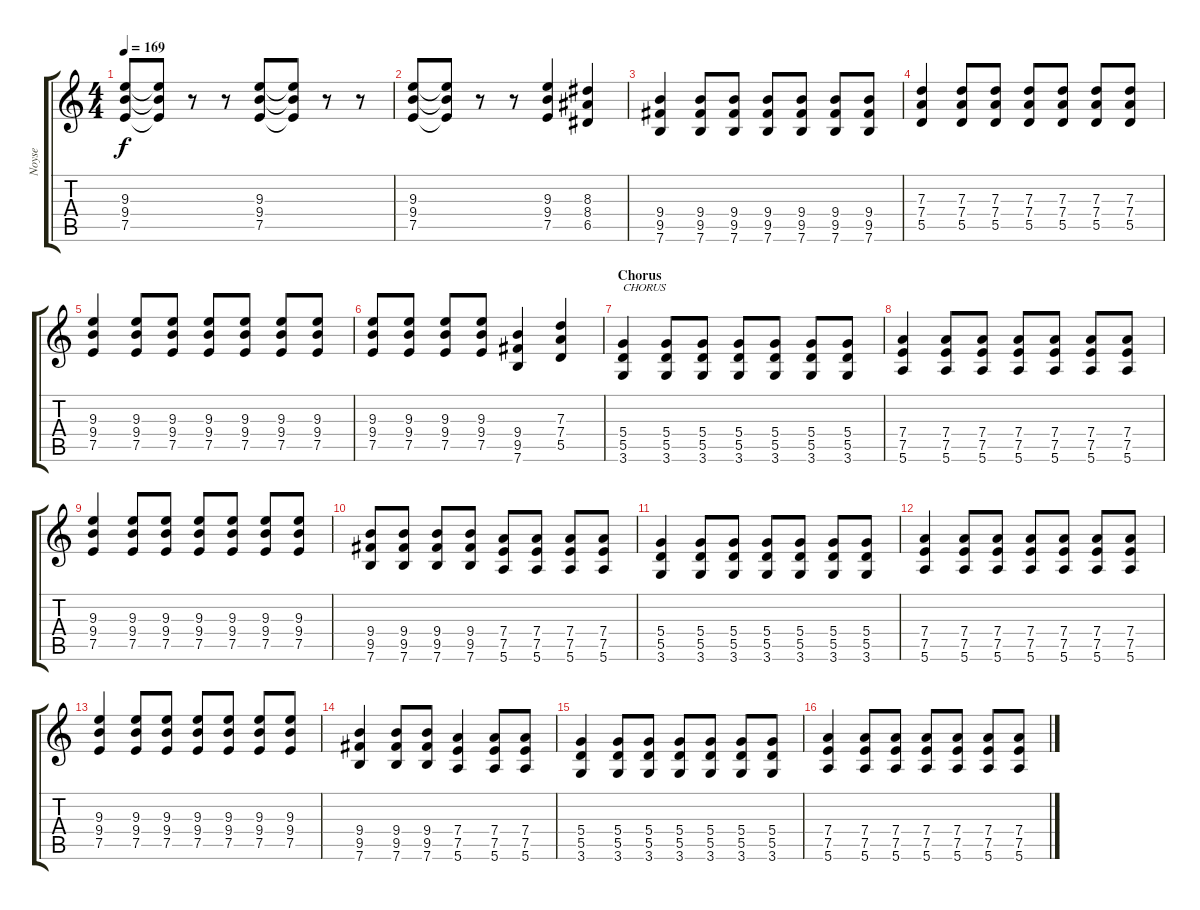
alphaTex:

\track ("Noyse" "Noyse") {instrument distortionguitar}
\staff {score tabs}
\tuning (E4 B3 G3 D3 A2 E2) {hide}
\ts (4 4)
\tempo 169
\clef g2
\ks c
(9.3 9.4 7.5).8{dy f} (9.3{t} 9.4{t} 7.5{t}).8 r.8 r.8 (9.3 9.4 7.5).8 (9.3{t} 9.4{t} 7.5{t}).8 r.8 r.8 |
(9.3 9.4 7.5).8 (9.3{t} 9.4{t} 7.5{t}).8 r.8 r.8 (9.3 9.4 7.5).4 (8.3 8.4 6.5).4 |
(9.4 9.5 7.6).4 (9.4 9.5 7.6).8 (9.4 9.5 7.6).8 (9.4 9.5 7.6).8 (9.4 9.5 7.6).8 (9.4 9.5 7.6).8 (9.4 9.5 7.6).8 |
(7.3 7.4 5.5).4 (7.3 7.4 5.5).8 (7.3 7.4 5.5).8 (7.3 7.4 5.5).8 (7.3 7.4 5.5).8 (7.3 7.4 5.5).8 (7.3 7.4 5.5).8 |
(9.3 9.4 7.5).4 (9.3 9.4 7.5).8 (9.3 9.4 7.5).8 (9.3 9.4 7.5).8 (9.3 9.4 7.5).8 (9.3 9.4 7.5).8 (9.3 9.4 7.5).8 |
(9.3 9.4 7.5).8 (9.3 9.4 7.5).8 (9.3 9.4 7.5).8 (9.3 9.4 7.5).8 (9.4 9.5 7.6).4 (7.3 7.4 5.5).4 |
\section ("" "Chorus")
(5.4 5.5 3.6).4{txt "CHORUS"} (5.4 5.5 3.6).8 (5.4 5.5 3.6).8 (5.4 5.5 3.6).8 (5.4 5.5 3.6).8 (5.4 5.5 3.6).8 (5.4 5.5 3.6).8 |
(7.4 7.5 5.6).4 (7.4 7.5 5.6).8 (7.4 7.5 5.6).8 (7.4 7.5 5.6).8 (7.4 7.5 5.6).8 (7.4 7.5 5.6).8 (7.4 7.5 5.6).8 |
(9.3 9.4 7.5).4 (9.3 9.4 7.5).8 (9.3 9.4 7.5).8 (9.3 9.4 7.5).8 (9.3 9.4 7.5).8 (9.3 9.4 7.5).8 (9.3 9.4 7.5).8 |
(9.4 9.5 7.6).8 (9.4 9.5 7.6).8 (9.4 9.5 7.6).8 (9.4 9.5 7.6).8 (7.4 7.5 5.6).8 (7.4 7.5 5.6).8 (7.4 7.5 5.6).8 (7.4 7.5 5.6).8 |
(5.4 5.5 3.6).4 (5.4 5.5 3.6).8 (5.4 5.5 3.6).8 (5.4 5.5 3.6).8 (5.4 5.5 3.6).8 (5.4 5.5 3.6).8 (5.4 5.5 3.6).8 |
(7.4 7.5 5.6).4 (7.4 7.5 5.6).8 (7.4 7.5 5.6).8 (7.4 7.5 5.6).8 (7.4 7.5 5.6).8 (7.4 7.5 5.6).8 (7.4 7.5 5.6).8 |
(9.3 9.4 7.5).4 (9.3 9.4 7.5).8 (9.3 9.4 7.5).8 (9.3 9.4 7.5).8 (9.3 9.4 7.5).8 (9.3 9.4 7.5).8 (9.3 9.4 7.5).8 |
(9.4 9.5 7.6).4 (9.4 9.5 7.6).8 (9.4 9.5 7.6).8 (7.4 7.5 5.6).4 (7.4 7.5 5.6).8 (7.4 7.5 5.6).8 |
(5.4 5.5 3.6).4 (5.4 5.5 3.6).8 (5.4 5.5 3.6).8 (5.4 5.5 3.6).8 (5.4 5.5 3.6).8 (5.4 5.5 3.6).8 (5.4 5.5 3.6).8 |
(7.4 7.5 5.6).4 (7.4 7.5 5.6).8 (7.4 7.5 5.6).8 (7.4 7.5 5.6).8 (7.4 7.5 5.6).8 (7.4 7.5 5.6).8 (7.4 7.5 5.6).8
